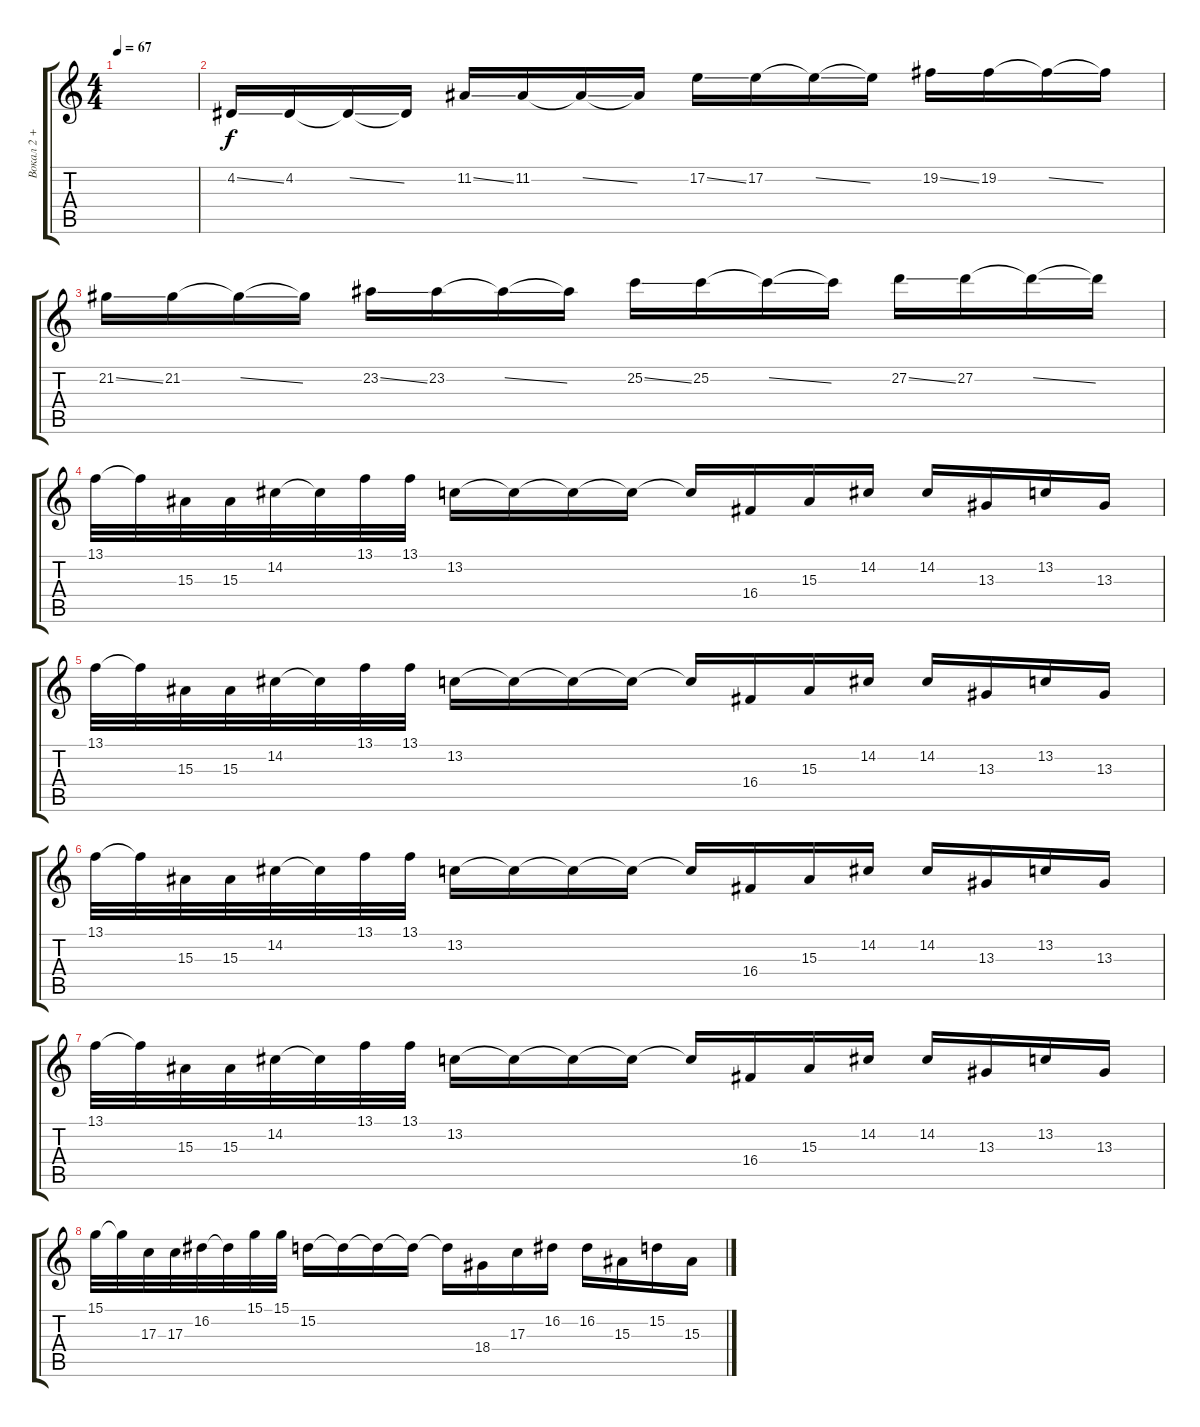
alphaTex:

\track ("Вокал 2 + еффект" "Вокал 2 + ") {instrument pad8sweep}
\staff {score tabs}
\tuning (E4 B3 G3 D3 A2 E2) {hide}
\ts (4 4)
\tempo 67
\clef g2
\ks c
|
4.2{ss}.16 4.2.16 4.2{ss t}.16 4.2{t}.16 11.2{ss}.16 11.2.16 11.2{ss t}.16 11.2{t}.16 17.2{ss}.16 17.2.16 17.2{ss t}.16 17.2{t}.16 19.2{ss}.16 19.2.16 19.2{ss t}.16 19.2{t}.16 |
21.2{ss}.16 21.2.16 21.2{ss t}.16 21.2{t}.16 23.2{ss}.16 23.2.16 23.2{ss t}.16 23.2{t}.16 25.2{ss}.16 25.2.16 25.2{ss t}.16 25.2{t}.16 27.2{ss}.16 27.2.16 27.2{ss t}.16 27.2{t}.16 |
13.1.32 13.1{t}.32 15.3.32 15.3.32 14.2.32 14.2{t}.32 13.1.32 13.1.32 13.2.16 13.2{t}.16 13.2{t}.16 13.2{t}.16 13.2{t}.16 16.4.16 15.3.16 14.2.16 14.2.16 13.3.16 13.2.16 13.3.16 |
13.1.32 13.1{t}.32 15.3.32 15.3.32 14.2.32 14.2{t}.32 13.1.32 13.1.32 13.2.16 13.2{t}.16 13.2{t}.16 13.2{t}.16 13.2{t}.16 16.4.16 15.3.16 14.2.16 14.2.16 13.3.16 13.2.16 13.3.16 |
13.1.32 13.1{t}.32 15.3.32 15.3.32 14.2.32 14.2{t}.32 13.1.32 13.1.32 13.2.16 13.2{t}.16 13.2{t}.16 13.2{t}.16 13.2{t}.16 16.4.16 15.3.16 14.2.16 14.2.16 13.3.16 13.2.16 13.3.16 |
13.1.32 13.1{t}.32 15.3.32 15.3.32 14.2.32 14.2{t}.32 13.1.32 13.1.32 13.2.16 13.2{t}.16 13.2{t}.16 13.2{t}.16 13.2{t}.16 16.4.16 15.3.16 14.2.16 14.2.16 13.3.16 13.2.16 13.3.16 |
15.1.32 15.1{t}.32 17.3.32 17.3.32 16.2.32 16.2{t}.32 15.1.32 15.1.32 15.2.16 15.2{t}.16 15.2{t}.16 15.2{t}.16 15.2{t}.16 18.4.16 17.3.16 16.2.16 16.2.16 15.3.16 15.2.16 15.3.16
